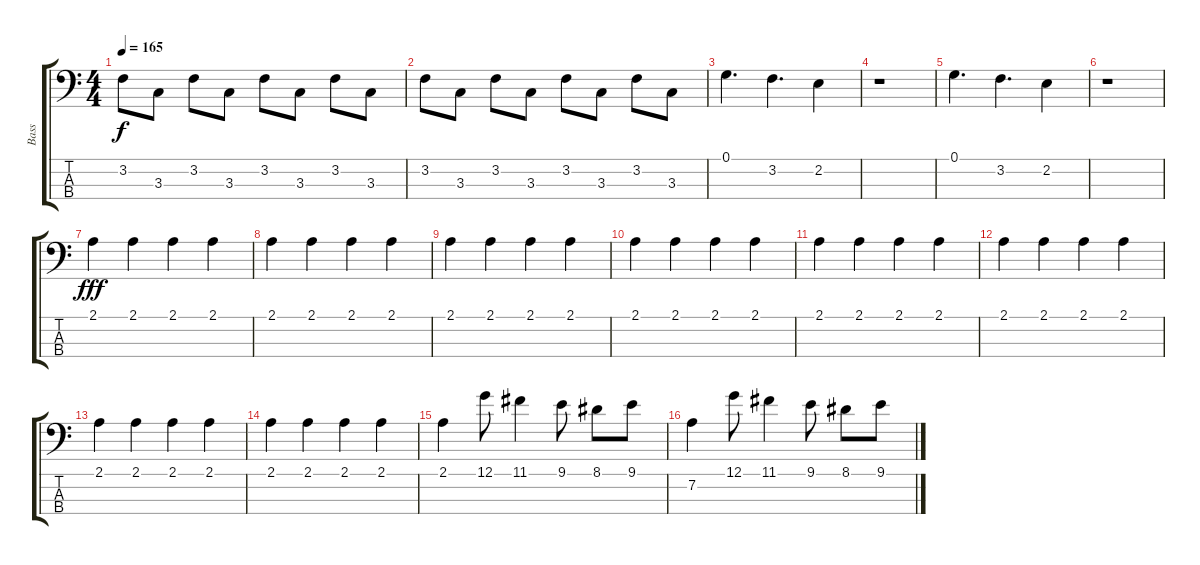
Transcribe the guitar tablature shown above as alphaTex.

\track ("Bass" "Bass") {instrument acousticbass}
\staff {score tabs}
\tuning (G2 D2 A1 E1) {hide}
\ts (4 4)
\tempo 165
\clef f4
\ks c
3.2.8{dy f} 3.3.8 3.2.8 3.3.8 3.2.8 3.3.8 3.2.8 3.3.8 |
3.2.8 3.3.8 3.2.8 3.3.8 3.2.8 3.3.8 3.2.8 3.3.8 |
0.1.4{d} 3.2.4{d} 2.2.4 |
r.1 |
0.1.4{d} 3.2.4{d} 2.2.4 |
r.1 |
2.1.4{dy fff} 2.1.4 2.1.4 2.1.4 |
2.1.4 2.1.4 2.1.4 2.1.4 |
2.1.4 2.1.4 2.1.4 2.1.4 |
2.1.4 2.1.4 2.1.4 2.1.4 |
2.1.4 2.1.4 2.1.4 2.1.4 |
2.1.4 2.1.4 2.1.4 2.1.4 |
2.1.4 2.1.4 2.1.4 2.1.4 |
2.1.4 2.1.4 2.1.4 2.1.4 |
2.1.4 12.1.8 11.1.4 9.1.8 8.1.8 9.1.8 |
7.2.4 12.1.8 11.1.4 9.1.8 8.1.8 9.1.8
